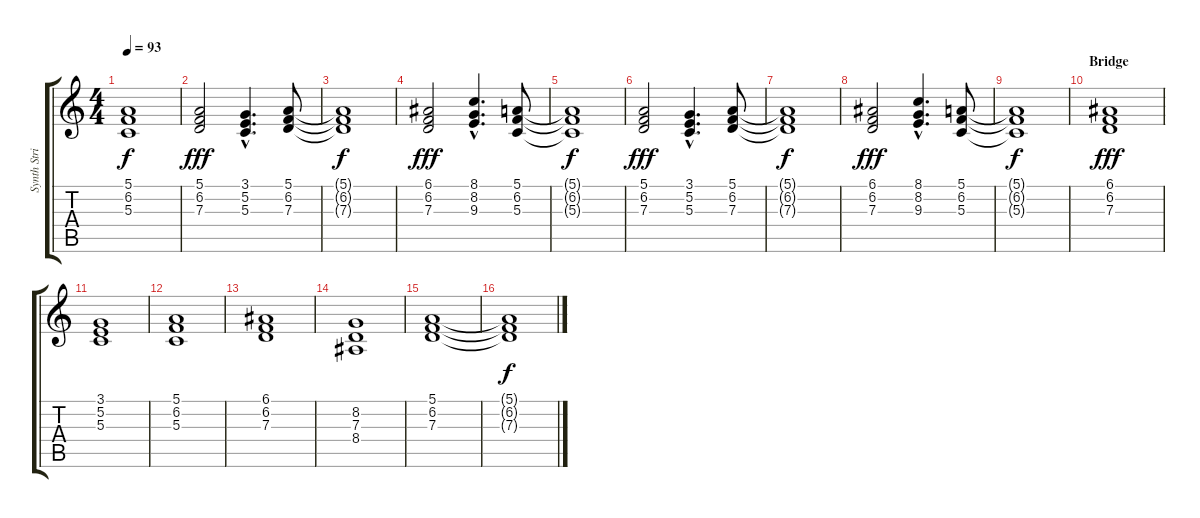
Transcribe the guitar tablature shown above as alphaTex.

\track ("Synth Strings" "Synth Stri") {instrument synthstrings1}
\staff {score tabs}
\tuning (E4 B3 G3 D3 A2 E2) {hide}
\ts (4 4)
\tempo 93
\clef g2
\ks c
(5.1{t} 6.2{t} 5.3{t}).1{dy f} |
(5.1 6.2 7.3).2{dy fff} (3.1{hac} 5.2{hac} 5.3{hac}).4{d} (5.1 6.2 7.3).8 |
(5.1{t} 6.2{t} 7.3{t}).1{dy f} |
(6.1 6.2 7.3).2{dy fff} (8.1{hac} 8.2{hac} 9.3{hac}).4{d} (5.1 6.2 5.3).8 |
(5.1{t} 6.2{t} 5.3{t}).1{dy f} |
(5.1 6.2 7.3).2{dy fff} (3.1{hac} 5.2{hac} 5.3{hac}).4{d} (5.1 6.2 7.3).8 |
(5.1{t} 6.2{t} 7.3{t}).1{dy f} |
(6.1 6.2 7.3).2{dy fff} (8.1{hac} 8.2{hac} 9.3{hac}).4{d} (5.1 6.2 5.3).8 |
(5.1{t} 6.2{t} 5.3{t}).1{dy f} |
\section ("" "Bridge")
(6.1 6.2 7.3).1{dy fff} |
(3.1 5.2 5.3).1 |
(5.1 6.2 5.3).1 |
(6.1 6.2 7.3).1 |
(8.2 7.3 8.4).1 |
(5.1 6.2 7.3).1 |
(5.1{t} 6.2{t} 7.3{t}).1{dy f}
